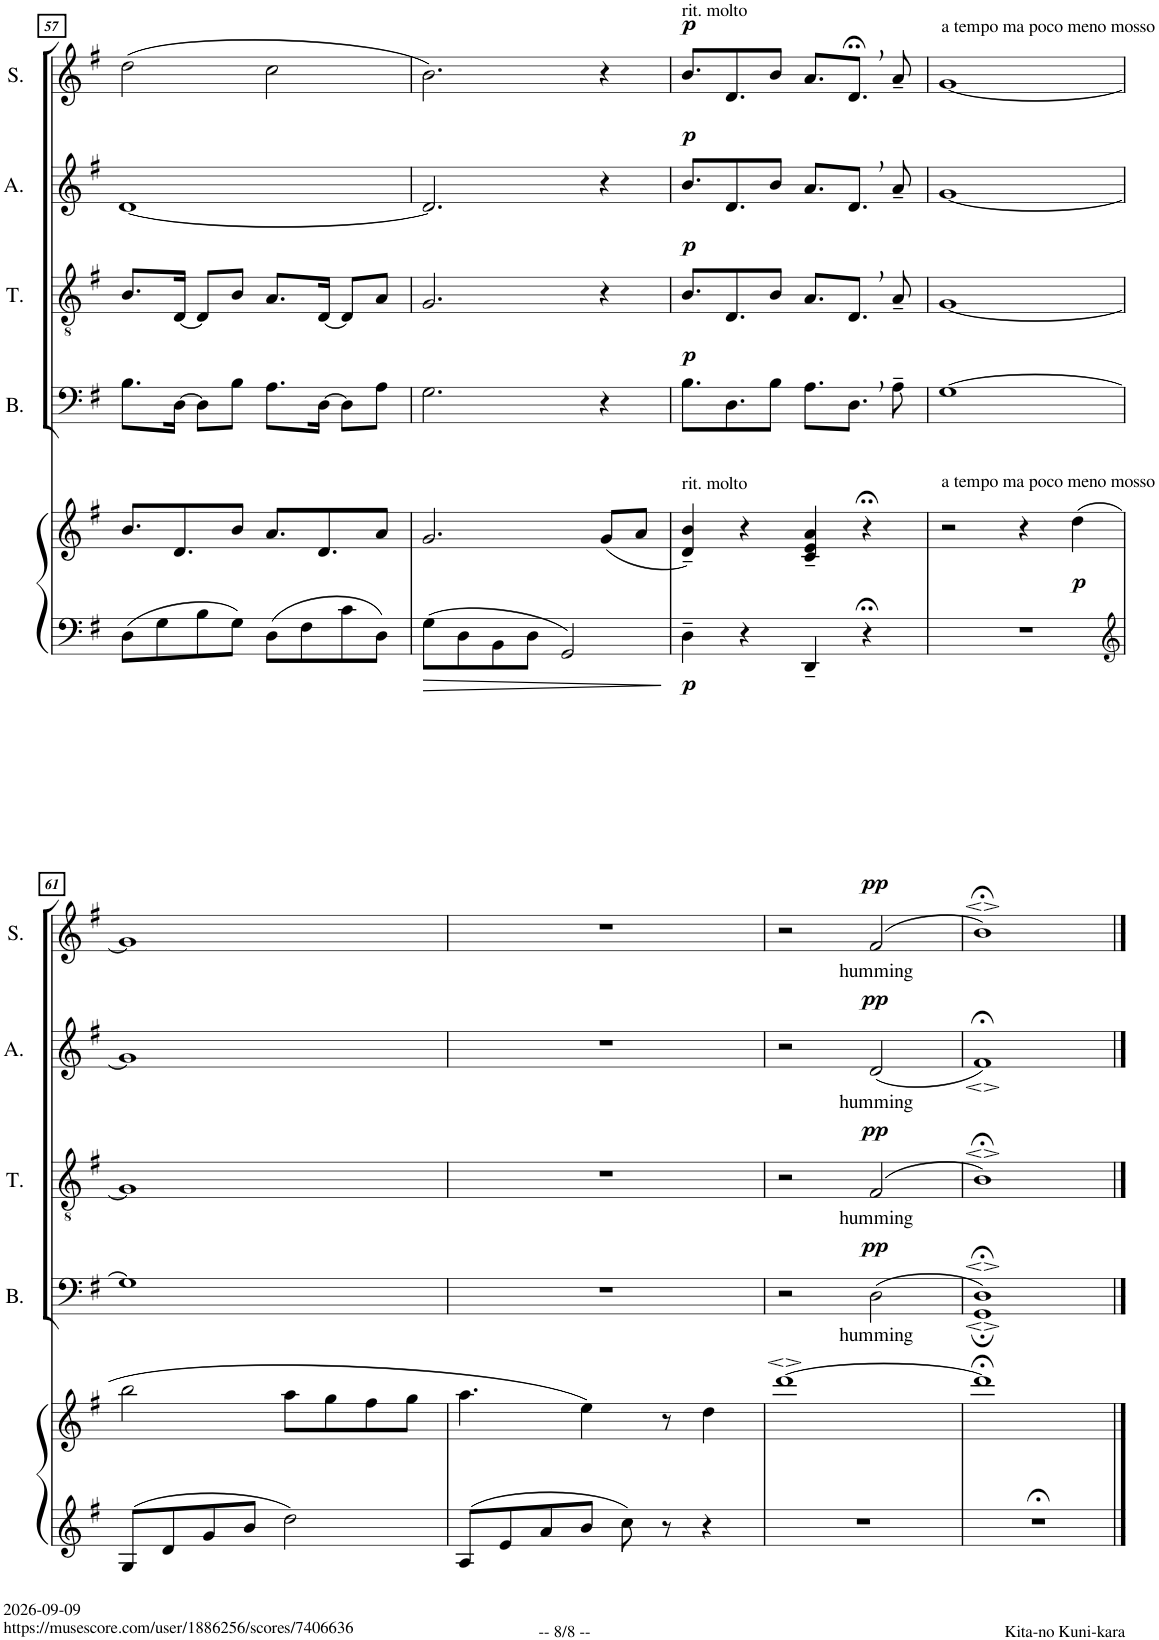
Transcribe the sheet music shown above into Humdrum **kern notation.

**kern	**kern	**dynam	**kern	**text	**dynam	**kern	**text	**dynam	**kern	**text	**dynam	**kern	**text	**dynam
*part5	*part5	*part5	*part4	*part4	*part4	*part3	*part3	*part3	*part2	*part2	*part2	*part1	*part1	*part1
*staff6	*staff5	*staff5/6	*staff4	*staff4	*staff4	*staff3	*staff3	*staff3	*staff2	*staff2	*staff2	*staff1	*staff1	*staff1
*I"Piano	*	*	*I"Bass	*	*	*I"Tenor	*	*	*I"Alto	*	*	*I"Soprano	*	*
*I'Pno	*	*	*I'B.	*	*	*I'T.	*	*	*I'A.	*	*	*I'S.	*	*
!!LO:PB:g=z
*clefF4	*clefG2	*	*clefF4	*	*	*clefGv2	*	*	*clefG2	*	*	*clefG2	*	*
*	*	*	*	*	*	*	*	*	*Trd1c2	*	*	*	*	*
*k[f#]	*k[f#]	*	*k[f#]	*	*	*k[f#]	*	*	*k[f#]	*	*	*k[f#]	*	*
*M4/4	*M4/4	*	*M4/4	*	*	*M4/4	*	*	*M4/4	*	*	*M4/4	*	*
=57	=57	=57	=57	=57	=57	=57	=57	=57	=57	=57	=57	=57	=57	=57
8D\L	8.b/L	.	8.B\L	.	.	8.B/L	.	.	[1d	.	.	(2dd\	.	.
8G\	.	.	.	.	.	.	.	.	.	.	.	.	.	.
.	8.d/	.	[16D\Jk	.	.	[16D/Jk	.	.	.	.	.	.	.	.
8B\	.	.	8D\L]	.	.	8D/L]	.	.	.	.	.	.	.	.
8G\J	8b/J	.	8B\J	.	.	8B/J	.	.	.	.	.	.	.	.
8D\L	8.a/L	.	8.A\L	.	.	8.A/L	.	.	.	.	.	2cc\	.	.
8F#\	.	.	.	.	.	.	.	.	.	.	.	.	.	.
.	8.d/	.	[16D\Jk	.	.	[16D/Jk	.	.	.	.	.	.	.	.
8c\	.	.	8D\L]	.	.	8D/L]	.	.	.	.	.	.	.	.
8D\J	8a/J	.	8A\J	.	.	8A/J	.	.	.	.	.	.	.	.
=58	=58	=58	=58	=58	=58	=58	=58	=58	=58	=58	=58	=58	=58	=58
8G\L	2.g/	.	2.G\	.	.	2.G/	.	.	2.d/]	.	.	2.b\)	.	.
8D\	.	.	.	.	.	.	.	.	.	.	.	.	.	.
8BB\	.	.	.	.	.	.	.	.	.	.	.	.	.	.
8D\J	.	.	.	.	.	.	.	.	.	.	.	.	.	.
2GG/	.	.	.	.	.	.	.	.	.	.	.	.	.	.
.	(8g/L	.	4r	.	.	4r	.	.	4r	.	.	4r	.	.
.	8a/J	.	.	.	.	.	.	.	.	.	.	.	.	.
=59	=59	=59	=59	=59	=59	=59	=59	=59	=59	=59	=59	=59	=59	=59
!	!	!	!	!	!	!	!	!	!	!	!	!LO:TX:a:t=rit. molto	!	!
!	!LO:TX:a:t=rit. molto	!	!	!	!	!	!	!	!	!	!	!	!	!
!	!	!LO:DY:b=2	!	!	!LO:DY:a	!	!	!LO:DY:a	!	!	!LO:DY:a	!	!	!LO:DY:a
4D~\	4d/~ 4b/~)	p	8.B\L	.	p	8.B/L	.	p	8.b/L	.	p	8.b/L	.	p
.	.	.	8.D\	.	.	8.D/	.	.	8.d/	.	.	8.d/	.	.
4r	4r	.	.	.	.	.	.	.	.	.	.	.	.	.
.	.	.	8B\J	.	.	8B/J	.	.	8b/J	.	.	8b/J	.	.
4DD~/	4c/~ 4e/~ 4a/~	.	8.A\L	.	.	8.A/L	.	.	8.a/L	.	.	8.a/L	.	.
.	.	.	8.D,\J	.	.	8.D,/J	.	.	8.d,/J	.	.	8.d;<,/J	.	.
4r;<	4r;<	.	.	.	.	.	.	.	.	.	.	.	.	.
.	.	.	8A~\	.	.	8A~/	.	.	8a~/	.	.	8a~/	.	.
=60	=60	=60	=60	=60	=60	=60	=60	=60	=60	=60	=60	=60	=60	=60
!	!	!	!	!	!	!	!	!	!	!	!	!LO:TX:a:t=a tempo ma poco meno mosso	!	!
!	!LO:TX:a:t=a tempo ma poco meno mosso	!	!	!	!	!	!	!	!	!	!	!	!	!
1r	2r	.	[1G	.	.	[1G	.	.	[1g	.	.	[1g	.	.
.	4r	.	.	.	.	.	.	.	.	.	.	.	.	.
!	!	!LO:DY:b	!	!	!	!	!	!	!	!	!	!	!	!
.	(4dd\	p	.	.	.	.	.	.	.	.	.	.	.	.
!!LO:LB:g=z
=61	=61	=61	=61	=61	=61	=61	=61	=61	=61	=61	=61	=61	=61	=61
*clefG2	*	*	*	*	*	*	*	*	*	*	*	*	*	*
8G/L	2bb\	.	1G]	.	.	1G]	.	.	1g]	.	.	1g]	.	.
8d/	.	.	.	.	.	.	.	.	.	.	.	.	.	.
8g/	.	.	.	.	.	.	.	.	.	.	.	.	.	.
8b/J	.	.	.	.	.	.	.	.	.	.	.	.	.	.
2dd\	8aa\L	.	.	.	.	.	.	.	.	.	.	.	.	.
.	8gg\	.	.	.	.	.	.	.	.	.	.	.	.	.
.	8ff#\	.	.	.	.	.	.	.	.	.	.	.	.	.
.	8gg\J	.	.	.	.	.	.	.	.	.	.	.	.	.
=62	=62	=62	=62	=62	=62	=62	=62	=62	=62	=62	=62	=62	=62	=62
8A/L	4.aa\	.	1r	.	.	1r	.	.	1r	.	.	1r	.	.
8e/	.	.	.	.	.	.	.	.	.	.	.	.	.	.
8a/	.	.	.	.	.	.	.	.	.	.	.	.	.	.
8b/J	4ee\)	.	.	.	.	.	.	.	.	.	.	.	.	.
8cc\	.	.	.	.	.	.	.	.	.	.	.	.	.	.
8r	8r	.	.	.	.	.	.	.	.	.	.	.	.	.
4r	4dd\	.	.	.	.	.	.	.	.	.	.	.	.	.
=63	=63	=63	=63	=63	=63	=63	=63	=63	=63	=63	=63	=63	=63	=63
1r	[1ddd	.	2r	.	.	2r	.	.	2r	.	.	2r	.	.
!	!	!	!	!LO:LY:b	!LO:DY:a	!	!LO:LY:b	!LO:DY:a	!	!LO:LY:b	!LO:DY:a	!	!LO:LY:b	!LO:DY:a
.	.	.	(2D\	humming	pp	(2F#/	humming	pp	(2d/	humming	pp	(2f#/	humming	pp
=64	=64	=64	=64	=64	=64	=64	=64	=64	=64	=64	=64	=64	=64	=64
*	*	*	*^	*	*	*	*	*	*	*	*	*	*	*
1r;<	1ddd;<]	.	1D;<)	1GG;	.	.	1B;<)	.	.	1f#;<)	.	.	1b;<)	.	.
*	*	*	*v	*v	*	*	*	*	*	*	*	*	*	*	*
==	==	==	==	==	==	==	==	==	==	==	==	==	==	==
*-	*-	*-	*-	*-	*-	*-	*-	*-	*-	*-	*-	*-	*-	*-
